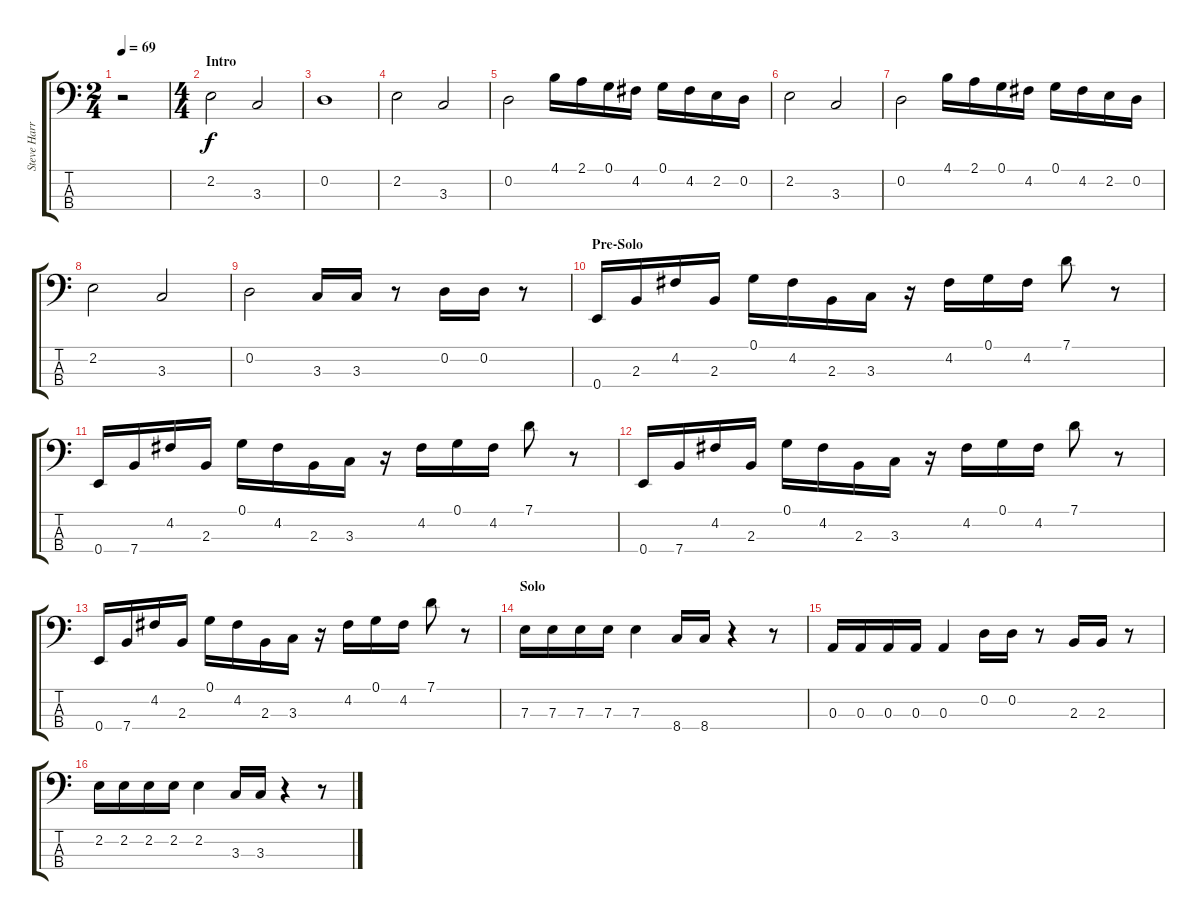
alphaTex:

\track ("Steve Harris" "Steve Harr") {instrument fretlessbass}
\staff {score tabs}
\tuning (G2 D2 A1 E1) {hide}
\ts (2 4)
\tempo 69
\clef f4
\ks c
r.2{dy f} |
\ts (4 4)
\section ("" "Intro")
2.2.2 3.3.2 |
0.2.1 |
2.2.2 3.3.2 |
0.2.2 4.1.16 2.1.16 0.1.16 4.2.16 0.1.16 4.2.16 2.2.16 0.2.16 |
2.2.2 3.3.2 |
0.2.2 4.1.16 2.1.16 0.1.16 4.2.16 0.1.16 4.2.16 2.2.16 0.2.16 |
2.2.2 3.3.2 |
0.2.2 3.3.16 3.3.16 r.8 0.2.16 0.2.16 r.8 |
\section ("" "Pre-Solo")
0.4.16 2.3.16 4.2.16 2.3.16 0.1.16 4.2.16 2.3.16 3.3.16 r.16 4.2.16 0.1.16 4.2.16 7.1.8 r.8 |
0.4.16 7.4.16 4.2.16 2.3.16 0.1.16 4.2.16 2.3.16 3.3.16 r.16 4.2.16 0.1.16 4.2.16 7.1.8 r.8 |
0.4.16 7.4.16 4.2.16 2.3.16 0.1.16 4.2.16 2.3.16 3.3.16 r.16 4.2.16 0.1.16 4.2.16 7.1.8 r.8 |
0.4.16 7.4.16 4.2.16 2.3.16 0.1.16 4.2.16 2.3.16 3.3.16 r.16 4.2.16 0.1.16 4.2.16 7.1.8 r.8 |
\section ("" "Solo")
7.3.16 7.3.16 7.3.16 7.3.16 7.3.4 8.4.16 8.4.16 r.4 r.8 |
0.3.16 0.3.16 0.3.16 0.3.16 0.3.4 0.2.16 0.2.16 r.8 2.3.16 2.3.16 r.8 |
2.2.16 2.2.16 2.2.16 2.2.16 2.2.4 3.3.16 3.3.16 r.4 r.8
